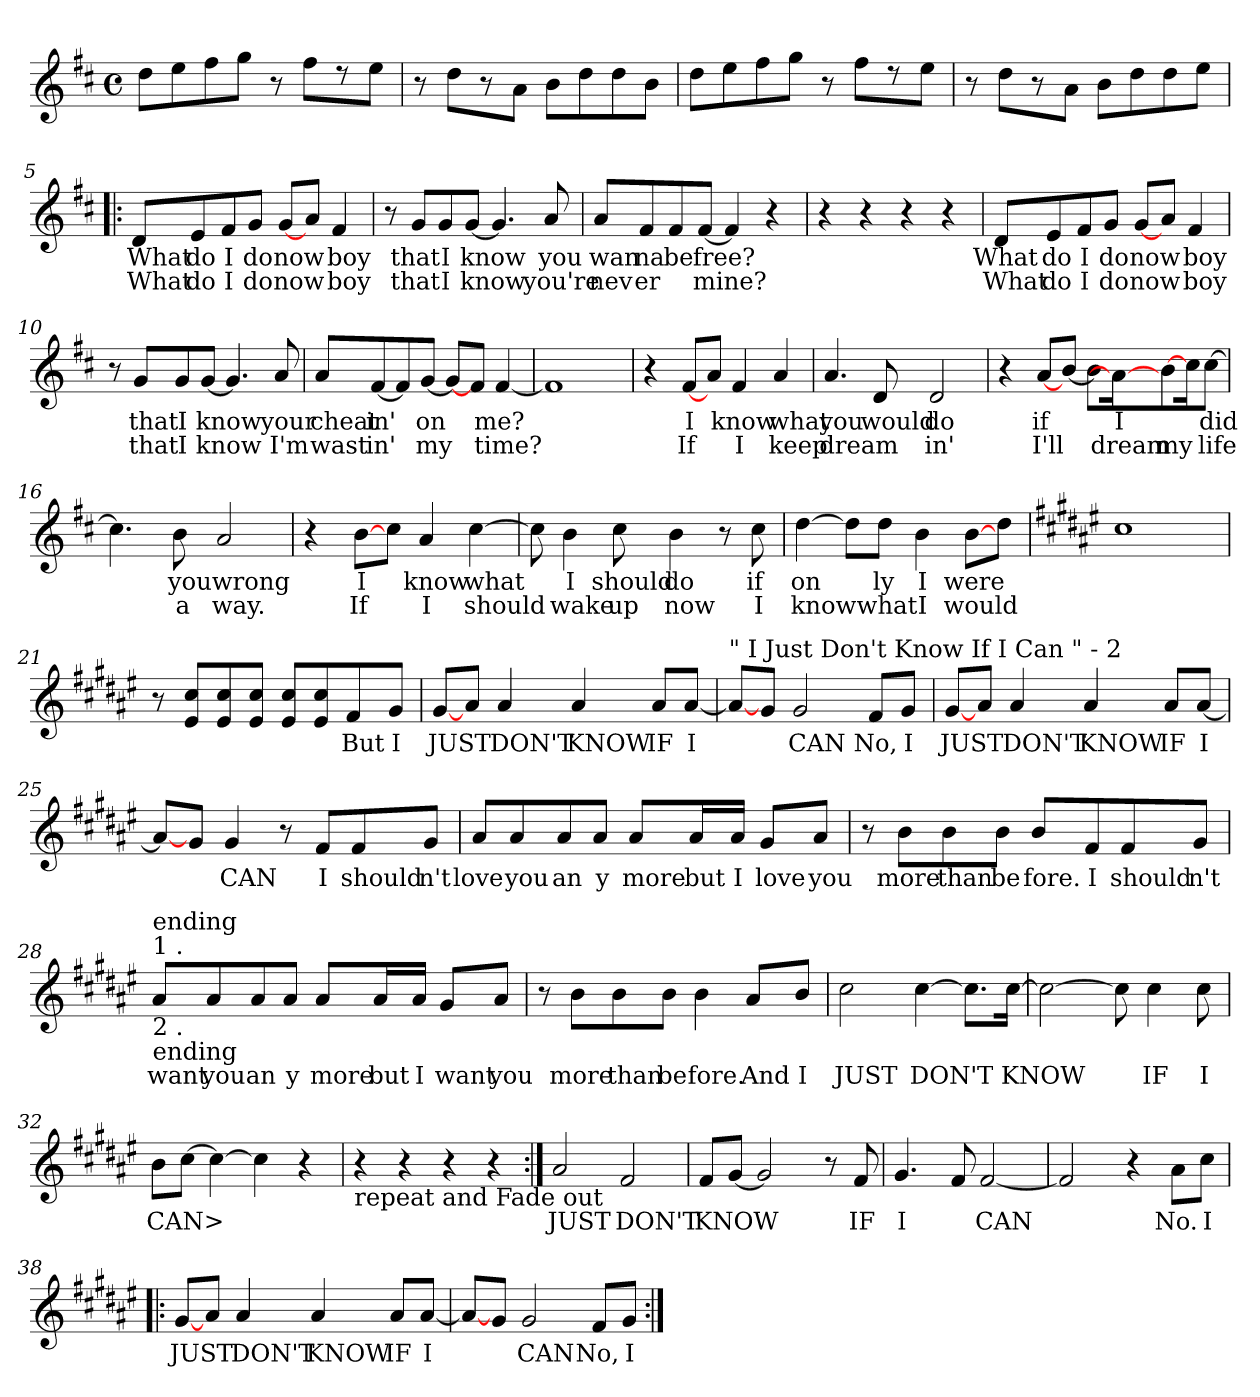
**kern	**text	**text
*part1	*part1	*part1
*staff1	*staff1	*staff1
*clefG2	*	*
*k[f#c#]	*	*
*D:	*	*
*M4/4	*	*
*met(c)	*	*
=1	=1	=1
8dd\L	.	.
8ee\	.	.
8ff#\	.	.
8gg\J	.	.
8r	.	.
8ff#\L	.	.
8r	.	.
8ee\J	.	.
=2	=2	=2
8r	.	.
8dd\L	.	.
8r	.	.
8a\J	.	.
8b\L	.	.
8dd\	.	.
8dd\	.	.
8b\J	.	.
=3	=3	=3
8dd\L	.	.
8ee\	.	.
8ff#\	.	.
8gg\J	.	.
8r	.	.
8ff#\L	.	.
8r	.	.
8ee\J	.	.
=4	=4	=4
8r	.	.
8dd\L	.	.
8r	.	.
8a\J	.	.
8b\L	.	.
8dd\	.	.
8dd\	.	.
8ee\J	.	.
!!LO:LB:g=z
=5!|:	=5!|:	=5!|:
8d/L	What	What
8e/	do	do
8f#/	I	I
8g/J	do	do
[8g/L	now	now
8a/J	.	.
4f#/	boy	boy
=6	=6	=6
8r	.	.
8g/L	that	that
8g/	I	I
[8g/J	know	know
4.g/]	.	.
8a/	you	you're
=7	=7	=7
8a/L	wan	nev
8f#/	na	er
8f#/	be	.
[8f#/J	free?	mine?
4f#/]	.	.
4r	.	.
!!LO:LB:g=z
=8	=8	=8
4r	.	.
4r	.	.
4r	.	.
4r	.	.
=9	=9	=9
8d/L	What	What
8e/	do	do
8f#/	I	I
8g/J	do	do
[8g/L	now	now
8a/J	.	.
4f#/	boy	boy
=10	=10	=10
8r	.	.
8g/L	that	that
8g/	I	I
[8g/J	know	know
4.g/]	.	.
8a/	your	I'm
!!LO:LB:g=z
=11	=11	=11
8a/L	cheat	wast
[8f#/	in'	in'
8f#/]	.	.
[8g/J	on	my
8g/L_	.	.
8f#/J	.	.
[4f#/	me?	time?
=12	=12	=12
1f#]	.	.
!!LO:LB:g=z
=13	=13	=13
4r	.	.
[8f#/L	I	If
8a/J	.	.
4f#/	know	I
4a/	what	keep
=14	=14	=14
4.a/	you	dream
8d/	would	.
2d/	do	in'
=15	=15	=15
4r	.	.
[8a/L	if	I'll
[8b/J	.	.
8b\L]	.	.
16a\k_	I	dream
[8b\	.	my
16cc#\k	.	.
[8cc#\J	did	life
!!LO:LB:g=z
=16	=16	=16
4.cc#\]	.	.
8b\	you	a
2a/	wrong	way.
=17	=17	=17
4r	.	.
[8b\L	I	If
8cc#\J	.	.
4a/	know	I
[4cc#\	what	should
=18	=18	=18
8cc#\]	.	.
4b\	I	wake
8cc#\	should	up
4b\	do	now
8r	.	.
8cc#\	if	I
!!LO:LB:g=z
=19	=19	=19
[4dd\	on	know
8dd\L]	.	.
8dd\J	ly	what
4b\	I	I
[8b\L	were	would
8dd\J	.	.
=20	=20	=20
*k[f#c#g#d#a#e#]	*	*
*F#:	*	*
1cc#	.	.
=21	=21	=21
8r	.	.
8e#/ 8cc#/L	.	.
8e#/ 8cc#/	.	.
8e#/ 8cc#/J	.	.
8e#/ 8cc#/L	.	.
8e#/ 8cc#/	.	.
8f#/	But	.
8g#/J	I	.
!!LO:PB:g=z
=22	=22	=22
[8g#/L	JUST	.
8a#/J	.	.
4a#/	DON'T	.
4a#/	KNOW	.
8a#/L	IF	.
[8a#/J	I	.
=23	=23	=23
!LO:TX:a:t=" I Just Don't Know If I Can "       -       2	!	!
8a#/L_	.	.
8g#/J	.	.
2g#/	CAN	.
8f#/L	No,	.
8g#/J	I	.
=24	=24	=24
[8g#/L	JUST	.
8a#/J	.	.
4a#/	DON'T	.
4a#/	KNOW	.
8a#/L	IF	.
[8a#/J	I	.
!!LO:LB:g=z
=25	=25	=25
8a#/L_	.	.
8g#/J	.	.
4g#/	CAN	.
8r	.	.
8f#/L	I	.
8f#/	should	.
8g#/J	n't	.
=26	=26	=26
8a#/L	love	.
8a#/	you	.
8a#/	an	.
8a#/J	y	.
8a#/L	more	.
16a#/L	but	.
16a#/JJ	I	.
8g#/L	love	.
8a#/J	you	.
=27	=27	=27
8r	.	.
8b\L	more	.
8b\	than	.
8b\J	be	.
8b/L	fore.	.
8f#/	I	.
8f#/	should	.
8g#/J	n't	.
!!LO:LB:g=z
=28	=28	=28
!LO:TX:a:t=1 .	!	!
!LO:TX:b:t=2 .	!	!
!LO:TX:a:t=ending	!	!
!LO:TX:b:t=ending	!	!
8a#/L	want	.
8a#/	you	.
8a#/	an	.
8a#/J	y	.
8a#/L	more	.
16a#/L	but	.
16a#/JJ	I	.
8g#/L	want	.
8a#/J	you	.
=29	=29	=29
8r	.	.
8b\L	more	.
8b\	than	.
8b\J	be	.
4b\	fore.	.
8a#/L	And	.
8b/J	I	.
!!LO:LB:g=z
=30	=30	=30
2cc#\	JUST	.
[4cc#\	DON'T	.
8.cc#\L]	.	.
[16cc#\Jk	KNOW	.
=31	=31	=31
2cc#\_	.	.
8cc#\]	.	.
4cc#\	IF	.
8cc#\	I	.
=32	=32	=32
8b\L	CAN>	.
[8cc#\J	.	.
4cc#\_	.	.
4cc#\]	.	.
4r	.	.
=33	=33	=33
!LO:TX:b:t=repeat and Fade out	!	!
4r	.	.
4r	.	.
4r	.	.
4r	.	.
!!LO:LB:g=z
=34:|!	=34:|!	=34:|!
2a#/	JUST	.
2f#/	DON'T	.
=35	=35	=35
8f#/L	KNOW	.
[8g#/J	.	.
2g#/]	.	.
8r	.	.
8f#/	IF	.
=36	=36	=36
4.g#/	I	.
8f#/	.	.
[2f#/	CAN	.
=37	=37	=37
2f#/]	.	.
4r	.	.
8a#\L	No.	.
8cc#\J	I	.
!!LO:LB:g=z
=38!|:	=38!|:	=38!|:
[8g#/L	JUST	.
8a#/J	.	.
4a#/	DON'T	.
4a#/	KNOW	.
8a#/L	IF	.
[8a#/J	I	.
=39	=39	=39
8a#/L_	.	.
8g#/J	.	.
2g#/	CAN	.
8f#/L	No,	.
8g#/J	I	.
=:|!	=:|!	=:|!
*-	*-	*-
